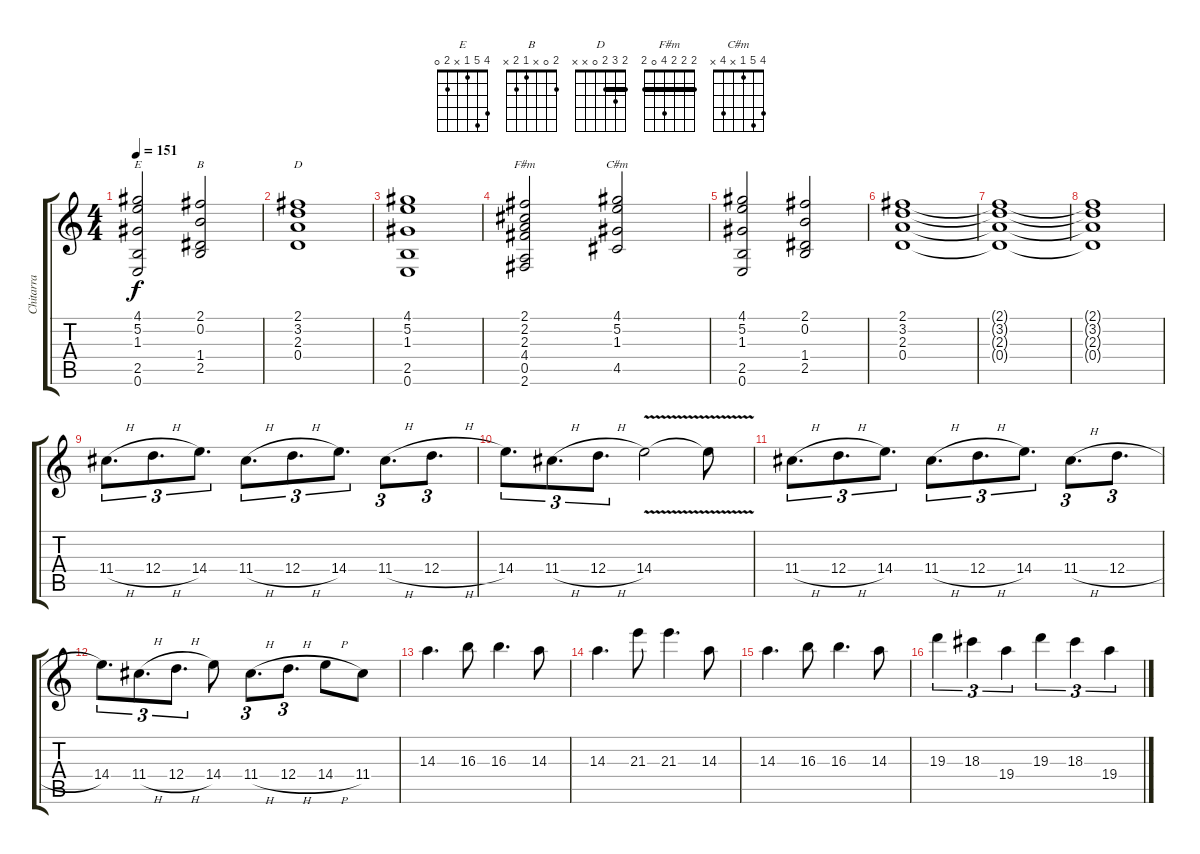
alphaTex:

\track ("Chitarra" "Chitarra") {instrument distortionguitar}
\staff {score tabs}
\tuning (E4 B3 G3 D3 A2 E2) {hide}
\chord ("E" 4 5 1 x 2 0)
\chord ("B" 2 0 x 1 2 x)
\chord ("D" 2 3 2 0 x x) {barre 2}
\chord ("F#m" 2 2 2 4 0 2) {barre 2}
\chord ("C#m" 4 5 1 x 4 x)
\ts (4 4)
\tempo 151
\clef g2
\ks c
(4.1 5.2 1.3 2.5 0.6).2{ch "E" dy f} (2.1 0.2 1.4 2.5).2{ch "B"} |
(2.1 3.2 2.3 0.4).1{ch "D"} |
(4.1 5.2 1.3 2.5 0.6).1 |
(2.1 2.2 2.3 4.4 0.5 2.6).2{ch "F#m"} (4.1 5.2 1.3 4.5).2{ch "C#m"} |
(4.1 5.2 1.3 2.5 0.6).2 (2.1 0.2 1.4 2.5).2 |
(2.1 3.2 2.3 0.4).1 |
(2.1{t} 3.2{t} 2.3{t} 0.4{t}).1 |
(2.1{t} 3.2{t} 2.3{t} 0.4{t}).1 |
11.4{h}.8{d tu (3 2)} 12.4{h}.8{d tu (3 2)} 14.4.8{d tu (3 2)} 11.4{h}.8{d tu (3 2)} 12.4{h}.8{d tu (3 2)} 14.4.8{d tu (3 2)} 11.4{h}.8{d tu (3 2)} 12.4{h}.8{d tu (3 2)} |
14.4.8{d tu (3 2)} 11.4{h}.8{d tu (3 2)} 12.4{h}.8{d tu (3 2)} 14.4{v}.2 14.4{t}.8 |
11.4{h}.8{d tu (3 2)} 12.4{h}.8{d tu (3 2)} 14.4.8{d tu (3 2)} 11.4{h}.8{d tu (3 2)} 12.4{h}.8{d tu (3 2)} 14.4.8{d tu (3 2)} 11.4{h}.8{d tu (3 2)} 12.4{h}.8{d tu (3 2)} |
14.4.8{d tu (3 2)} 11.4{h}.8{d tu (3 2)} 12.4{h}.8{d tu (3 2)} 14.4.8 11.4{h}.8{d tu (3 2)} 12.4{h}.8{d tu (3 2)} 14.4{h}.8 11.4.8 |
14.3.4{d} 16.3.8 16.3.4{d} 14.3.8 |
14.3.4{d} 21.3.8 21.3.4{d} 14.3.8 |
14.3.4{d} 16.3.8 16.3.4{d} 14.3.8 |
19.3.4{tu (3 2)} 18.3.4{tu (3 2)} 19.4.4{tu (3 2)} 19.3.4{tu (3 2)} 18.3.4{tu (3 2)} 19.4.4{tu (3 2)}
